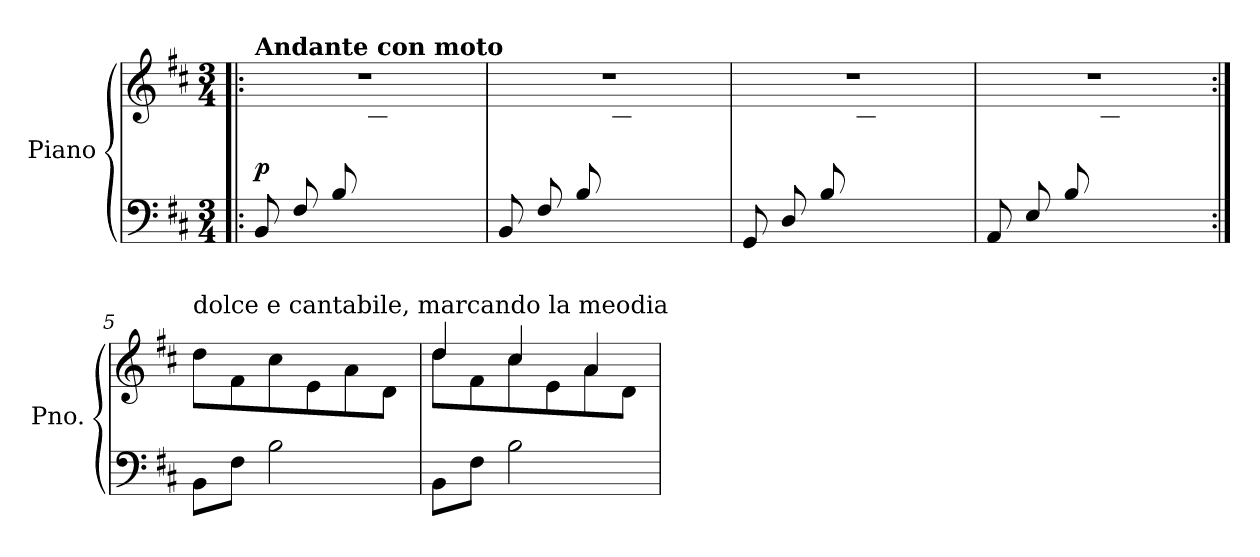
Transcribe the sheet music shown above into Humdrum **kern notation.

**kern	**kern	**dynam
*part1	*part1	*part1
*staff2	*staff1	*staff1/2
*I"Piano	*	*
*I'Pno.	*	*
*clefF4	*clefG2	*
*k[f#c#]	*k[f#c#]	*
*M3/4	*M3/4	*
*MM110	*MM110	*
=1!|:	=1!|:	=1!|:
*	*^	*
!	!LO:TX:a:B:t=Andante con moto	!	!
!	!	!	!LO:DY:b
(>8BB/L	2.r	4.ryy	p
8F#/	.	.	.
8B/	.	.	.
4.ryy	.	8c#\	.
.	.	8d\	.
.	.	8f#\J)	.
=2	=2	=2	=2
(>8BB/L	2.r	4.ryy	.
8F#/	.	.	.
8B/	.	.	.
4.ryy	.	8c#\	.
.	.	8d\	.
.	.	8f#\J)	.
=3	=3	=3	=3
(>8GG/L	2.r	4.ryy	.
8D/	.	.	.
8B/	.	.	.
4.ryy	.	8c#\	.
.	.	8d\	.
.	.	8f#\J)	.
=4	=4	=4	=4
(>8AA/L	2.r	4.ryy	.
8E/	.	.	.
8B/	.	.	.
4.ryy	.	8c#\	.
.	.	8d\	.
.	.	8f#\J)	.
!!LO:LB:g=z	!!
=5:|!	=5:|!	=5:|!	=5:|!
!	!LO:TX:a:t=dolce e cantabile, marcando la meodia	!	!
8BB\L	8dd\L	4dd/yy	.
8F#\J	8f#\	.	.
2B\	8cc#\	4cc#/yy	.
.	8e\	.	.
.	8a\	4a/yy	.
.	8d\J	.	.
=6	=6	=6	=6
8BB\L	8dd\L	4dd/	.
8F#\J	8f#\	.	.
2B\	8cc#\	4cc#/	.
.	8e\	.	.
.	8a\	4a/	.
.	8d\J	.	.
*	*v	*v	*
=	=	=
*-	*-	*-
